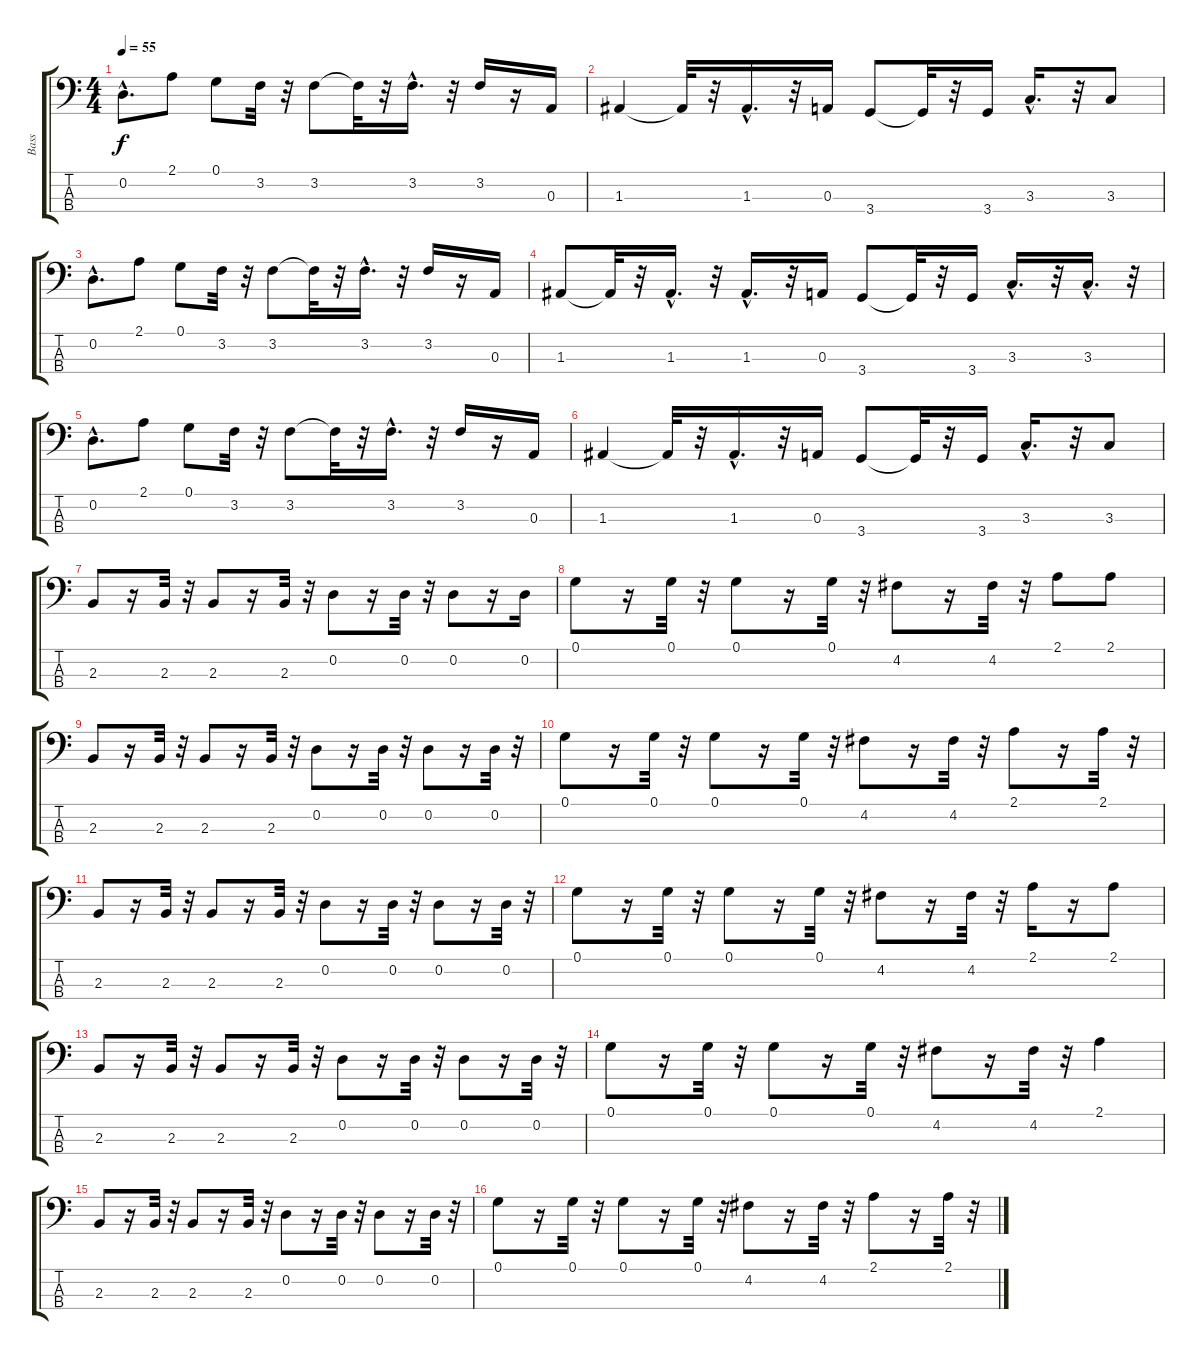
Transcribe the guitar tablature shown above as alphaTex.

\track ("Bass                " "Bass      ") {instrument electricbassfinger}
\staff {score tabs}
\tuning (G2 D2 A1 E1) {hide}
\ts (4 4)
\tempo 55
\clef f4
\ks c
0.2{hac}.8{d dy f} 2.1.8 0.1.8 3.2.32 r.32 3.2.8 3.2{t}.32 r.32 3.2{hac}.16{d} r.32 3.2.16 r.16 0.3.16 |
1.3.4 1.3{t}.32 r.32 1.3{hac}.16{d} r.32 0.3.16 3.4.8 3.4{t}.32 r.32 3.4.16 3.3{hac}.16{d} r.32 3.3.8 |
0.2{hac}.8{d} 2.1.8 0.1.8 3.2.32 r.32 3.2.8 3.2{t}.32 r.32 3.2{hac}.16{d} r.32 3.2.16 r.16 0.3.16 |
1.3.8 1.3{t}.32 r.32 1.3{hac}.16{d} r.32 1.3{hac}.16{d} r.32 0.3.16 3.4.8 3.4{t}.32 r.32 3.4.16 3.3{hac}.16{d} r.32 3.3{hac}.16{d} r.32 |
0.2{hac}.8{d} 2.1.8 0.1.8 3.2.32 r.32 3.2.8 3.2{t}.32 r.32 3.2{hac}.16{d} r.32 3.2.16 r.16 0.3.16 |
1.3.4 1.3{t}.32 r.32 1.3{hac}.16{d} r.32 0.3.16 3.4.8 3.4{t}.32 r.32 3.4.16 3.3{hac}.16{d} r.32 3.3.8 |
2.3.8 r.16 2.3.32 r.32 2.3.8 r.16 2.3.32 r.32 0.2.8 r.16 0.2.32 r.32 0.2.8 r.16 0.2.16 |
0.1.8 r.16 0.1.32 r.32 0.1.8 r.16 0.1.32 r.32 4.2.8 r.16 4.2.32 r.32 2.1.8 2.1.8 |
2.3.8 r.16 2.3.32 r.32 2.3.8 r.16 2.3.32 r.32 0.2.8 r.16 0.2.32 r.32 0.2.8 r.16 0.2.32 r.32 |
0.1.8 r.16 0.1.32 r.32 0.1.8 r.16 0.1.32 r.32 4.2.8 r.16 4.2.32 r.32 2.1.8 r.16 2.1.32 r.32 |
2.3.8 r.16 2.3.32 r.32 2.3.8 r.16 2.3.32 r.32 0.2.8 r.16 0.2.32 r.32 0.2.8 r.16 0.2.32 r.32 |
0.1.8 r.16 0.1.32 r.32 0.1.8 r.16 0.1.32 r.32 4.2.8 r.16 4.2.32 r.32 2.1.16 r.16 2.1.8 |
2.3.8 r.16 2.3.32 r.32 2.3.8 r.16 2.3.32 r.32 0.2.8 r.16 0.2.32 r.32 0.2.8 r.16 0.2.32 r.32 |
0.1.8 r.16 0.1.32 r.32 0.1.8 r.16 0.1.32 r.32 4.2.8 r.16 4.2.32 r.32 2.1.4 |
2.3.8 r.16 2.3.32 r.32 2.3.8 r.16 2.3.32 r.32 0.2.8 r.16 0.2.32 r.32 0.2.8 r.16 0.2.32 r.32 |
0.1.8 r.16 0.1.32 r.32 0.1.8 r.16 0.1.32 r.32 4.2.8 r.16 4.2.32 r.32 2.1.8 r.16 2.1.32 r.32
